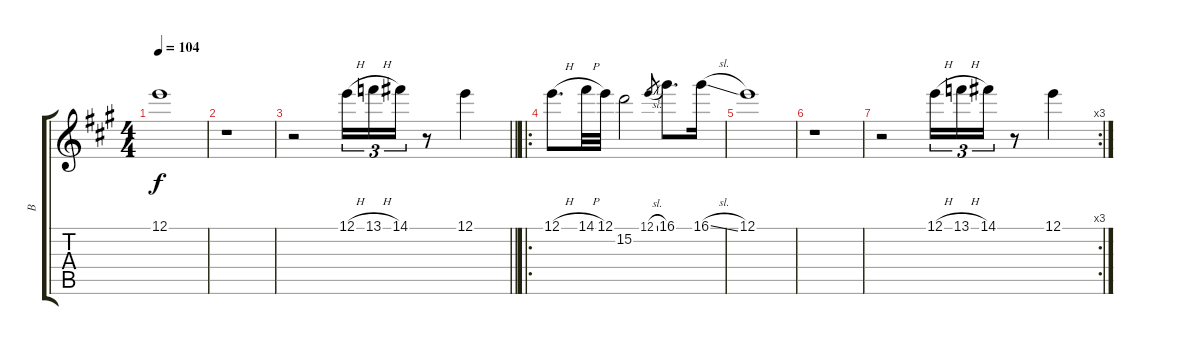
\track ("B" "B") {instrument electricguitarjazz}
\staff {score tabs}
\tuning (E4 B3 G3 D3 A2 E2) {hide}
\ts (4 4)
\tempo 104
\clef g2
\ks a
12.1.1{dy f} |
r.1 |
\barLineRight lightlight
r.2 12.1{h}.16{tu (3 2)} 13.1{h}.16{tu (3 2)} 14.1.16{tu (3 2)} r.8 12.1.4 |
\ro
12.1{h}.8{d} 14.1{h}.32 12.1.32 15.2.2 12.1{sl}.8{gr} 16.1.8{d} 16.1{sl}.16 |
12.1.1 |
r.1 |
\rc 3
r.2 12.1{h}.16{tu (3 2)} 13.1{h}.16{tu (3 2)} 14.1.16{tu (3 2)} r.8 12.1.4
